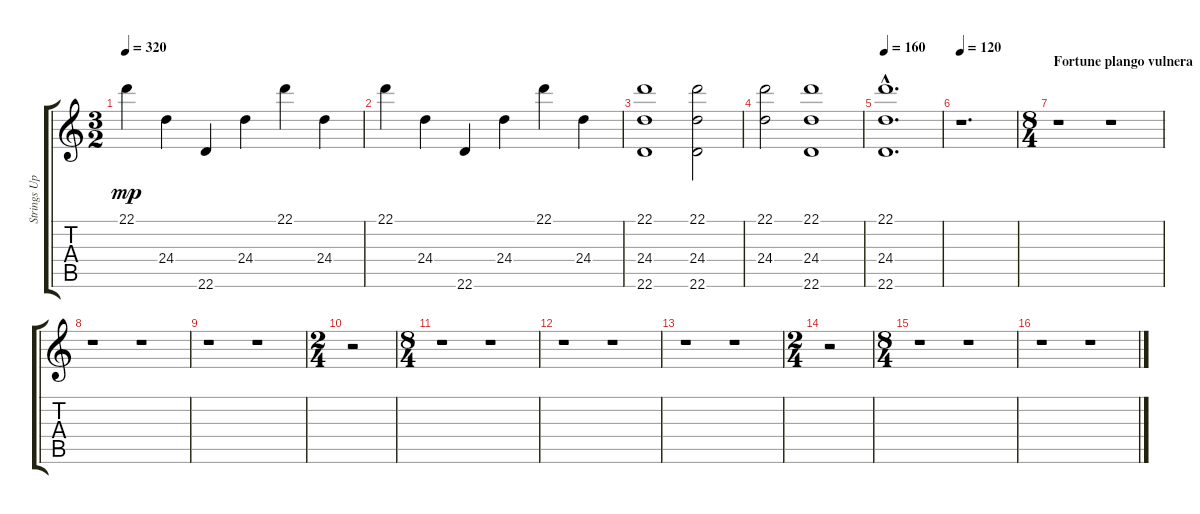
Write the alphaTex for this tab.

\track ("Strings Upper" "Strings Up") {instrument stringensemble1}
\staff {score tabs}
\tuning (E4 B3 G3 D3 A2 E2) {hide}
\ts (3 2)
\tempo 320
\clef g2
\ks c
22.1.4{dy mp} 24.4.4 22.6.4 24.4.4 22.1.4 24.4.4 |
22.1.4 24.4.4 22.6.4 24.4.4 22.1.4 24.4.4 |
(22.1 24.4 22.6).1 (22.1 24.4 22.6).2 |
(22.1 24.4).2 (22.1 24.4 22.6).1 |
\tempo 160
(22.1{hac} 24.4{hac} 22.6).1{d} |
\tempo 120
r.1{d} |
\ts (8 4)
\section ("" "Fortune plango vulnera")
r.1 r.1 |
r.1 r.1 |
r.1 r.1 |
\ts (2 4)
r.2 |
\ts (8 4)
r.1 r.1 |
r.1 r.1 |
r.1 r.1 |
\ts (2 4)
r.2 |
\ts (8 4)
r.1 r.1 |
r.1 r.1
